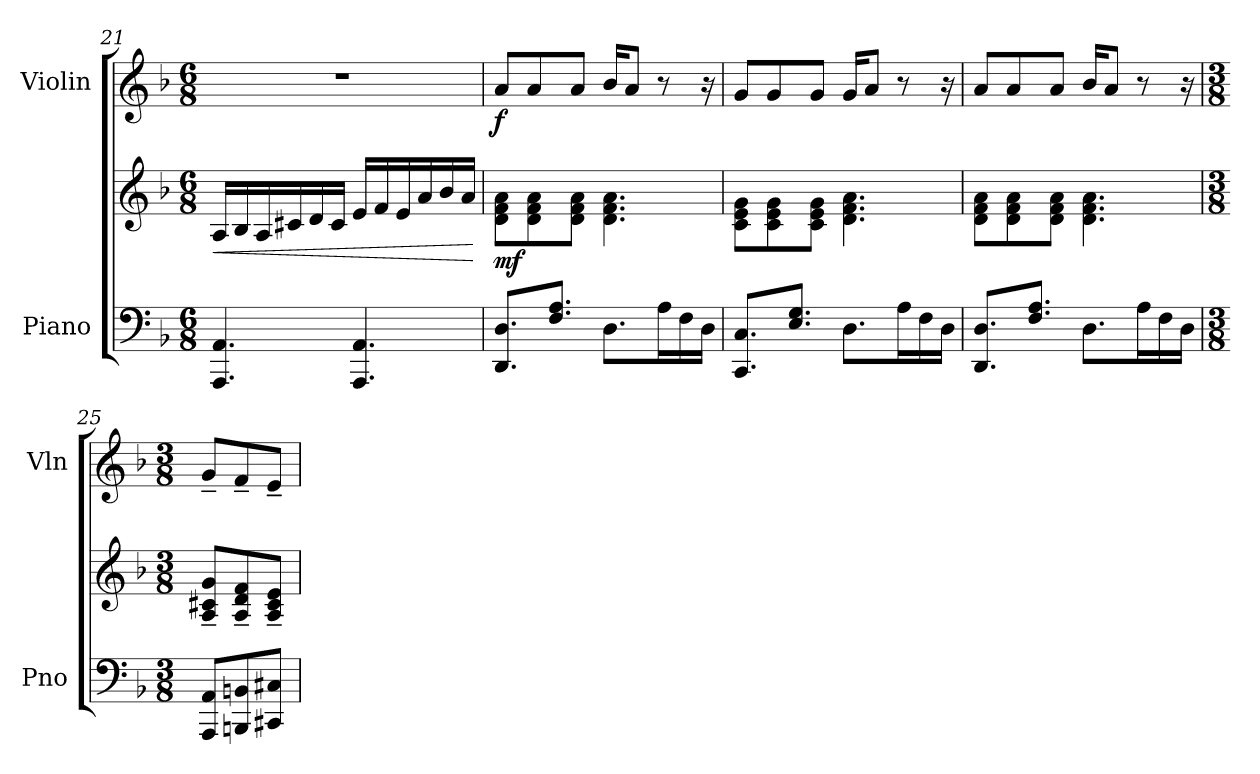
**kern	**kern	**dynam	**kern	**dynam
*part2	*part2	*part2	*part1	*part1
*staff3	*staff2	*staff2/3	*staff1	*staff1
*I"Piano	*	*	*I"Violin	*
*I'Pno	*	*	*I'Vln	*
!!LO:LB:g=z
*clefF4	*clefG2	*	*clefG2	*
*k[b-]	*k[b-]	*	*k[b-]	*
*M6/8	*M6/8	*	*M6/8	*
=21	=21	=21	=21	=21
!	!	!LO:HP:b	!	!
4.AAA/ 4.AA/	16A/LL	<	2.r	.
.	16B-/	.	.	.
.	16A/	.	.	.
.	16c#X/	.	.	.
.	16d/	.	.	.
.	16c#/JJ	.	.	.
4.AAA/ 4.AA/	16e/LL	.	.	.
.	16f/	.	.	.
.	16e/	.	.	.
.	16a/	.	.	.
.	16b-/	.	.	.
.	16a/JJ	.	.	.
.	.	[	.	.
=22	=22	=22	=22	=22
!	!	!LO:DY:b	!	!LO:DY:b
8.DD/ 8.D/L	8d\ 8f\ 8a\L	mf	8a/L	f
.	8d\ 8f\ 8a\	.	8a/	.
8.F/ 8.A/J	.	.	.	.
.	8d\ 8f\ 8a\J	.	8a/J	.
8.D\L	4.d\ 4.f\ 4.a\	.	16b-/KL	.
.	.	.	8a/J	.
16A\L	.	.	8r	.
16F\	.	.	.	.
16D\JJ	.	.	16r	.
=23	=23	=23	=23	=23
8.CC/ 8.C/L	8c\ 8e\ 8g\L	.	8g/L	.
.	8c\ 8e\ 8g\	.	8g/	.
8.E/ 8.G/J	.	.	.	.
.	8c\ 8e\ 8g\J	.	8g/J	.
8.D\L	4.d\ 4.f\ 4.a\	.	16g/KL	.
.	.	.	8a/J	.
16A\L	.	.	8r	.
16F\	.	.	.	.
16D\JJ	.	.	16r	.
=24	=24	=24	=24	=24
8.DD/ 8.D/L	8d\ 8f\ 8a\L	.	8a/L	.
.	8d\ 8f\ 8a\	.	8a/	.
8.F/ 8.A/J	.	.	.	.
.	8d\ 8f\ 8a\J	.	8a/J	.
8.D\L	4.d\ 4.f\ 4.a\	.	16b-/KL	.
.	.	.	8a/J	.
16A\L	.	.	8r	.
16F\	.	.	.	.
16D\JJ	.	.	16r	.
!!LO:LB:g=z
=25	=25	=25	=25	=25
*M3/8	*M3/8	*	*M3/8	*
8AAA/ 8AA/L	8A/~ 8c#X/~ 8g/~L	.	8g~/L	.
8BBBn/ 8BBn/	8A/~ 8d/~ 8f/~	.	8f~/	.
8CC#X/ 8C#X/J	8A/~ 8c#/~ 8e/~J	.	8e~/J	.
=	=	=	=	=
*-	*-	*-	*-	*-
